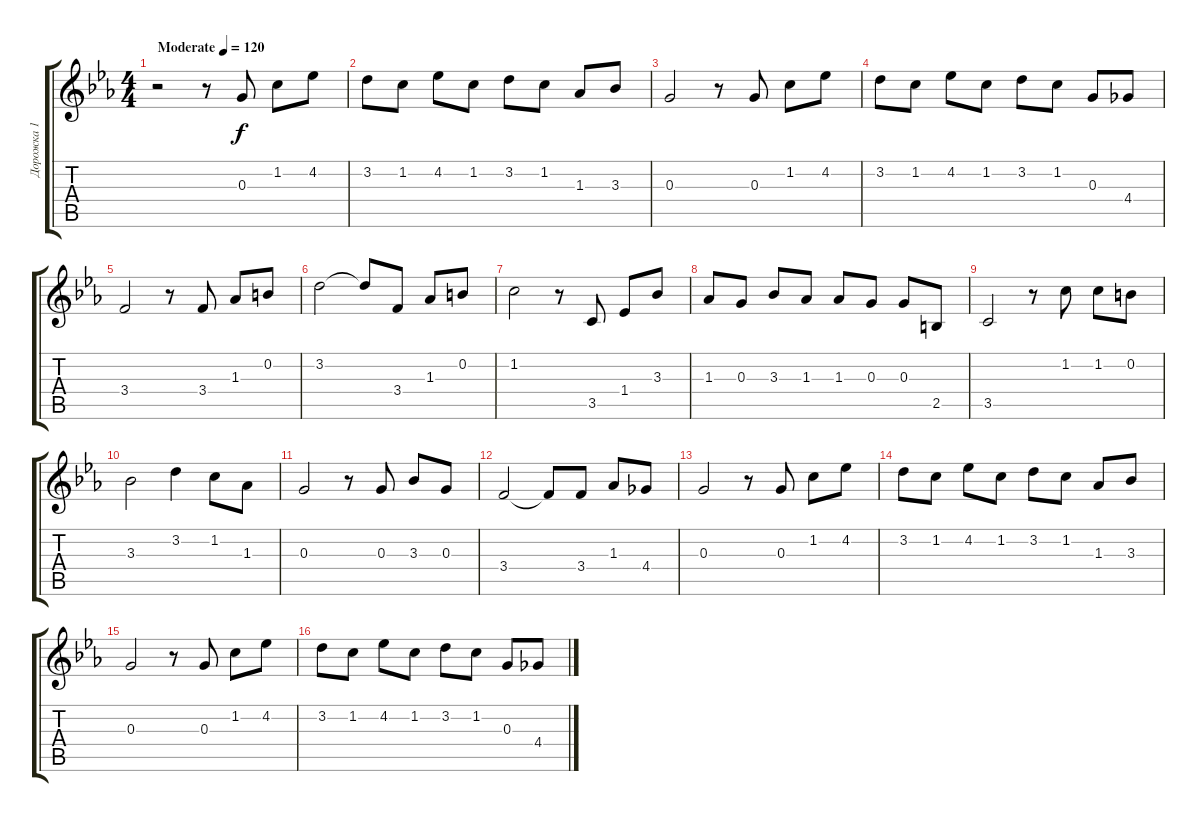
\track ("Дорожка 1" "Дорожка 1") {instrument acousticguitarsteel}
\staff {score tabs}
\tuning (E4 B3 G3 D3 A2 E2) {hide}
\ts (4 4)
\tempo (120 "Moderate")
\clef g2
\ks cminor
r.2{dy f instrument acousticguitarsteel} r.8 0.3.8 1.2.8 4.2.8 |
3.2.8 1.2.8 4.2.8 1.2.8 3.2.8 1.2.8 1.3.8 3.3.8 |
0.3.2 r.8 0.3.8 1.2.8 4.2.8 |
3.2.8 1.2.8 4.2.8 1.2.8 3.2.8 1.2.8 0.3.8 4.4.8 |
3.4.2 r.8 3.4.8 1.3.8 0.2.8 |
3.2.2 3.2{t}.8 3.4.8 1.3.8 0.2.8 |
1.2.2 r.8 3.5.8 1.4.8 3.3.8 |
1.3.8 0.3.8 3.3.8 1.3.8 1.3.8 0.3.8 0.3.8 2.5.8 |
3.5.2 r.8 1.2.8 1.2.8 0.2.8 |
3.3.2 3.2.4 1.2.8 1.3.8 |
0.3.2 r.8 0.3.8 3.3.8 0.3.8 |
3.4.2 3.4{t}.8 3.4.8 1.3.8 4.4.8 |
0.3.2 r.8 0.3.8 1.2.8 4.2.8 |
3.2.8 1.2.8 4.2.8 1.2.8 3.2.8 1.2.8 1.3.8 3.3.8 |
0.3.2 r.8 0.3.8 1.2.8 4.2.8 |
3.2.8 1.2.8 4.2.8 1.2.8 3.2.8 1.2.8 0.3.8 4.4.8
